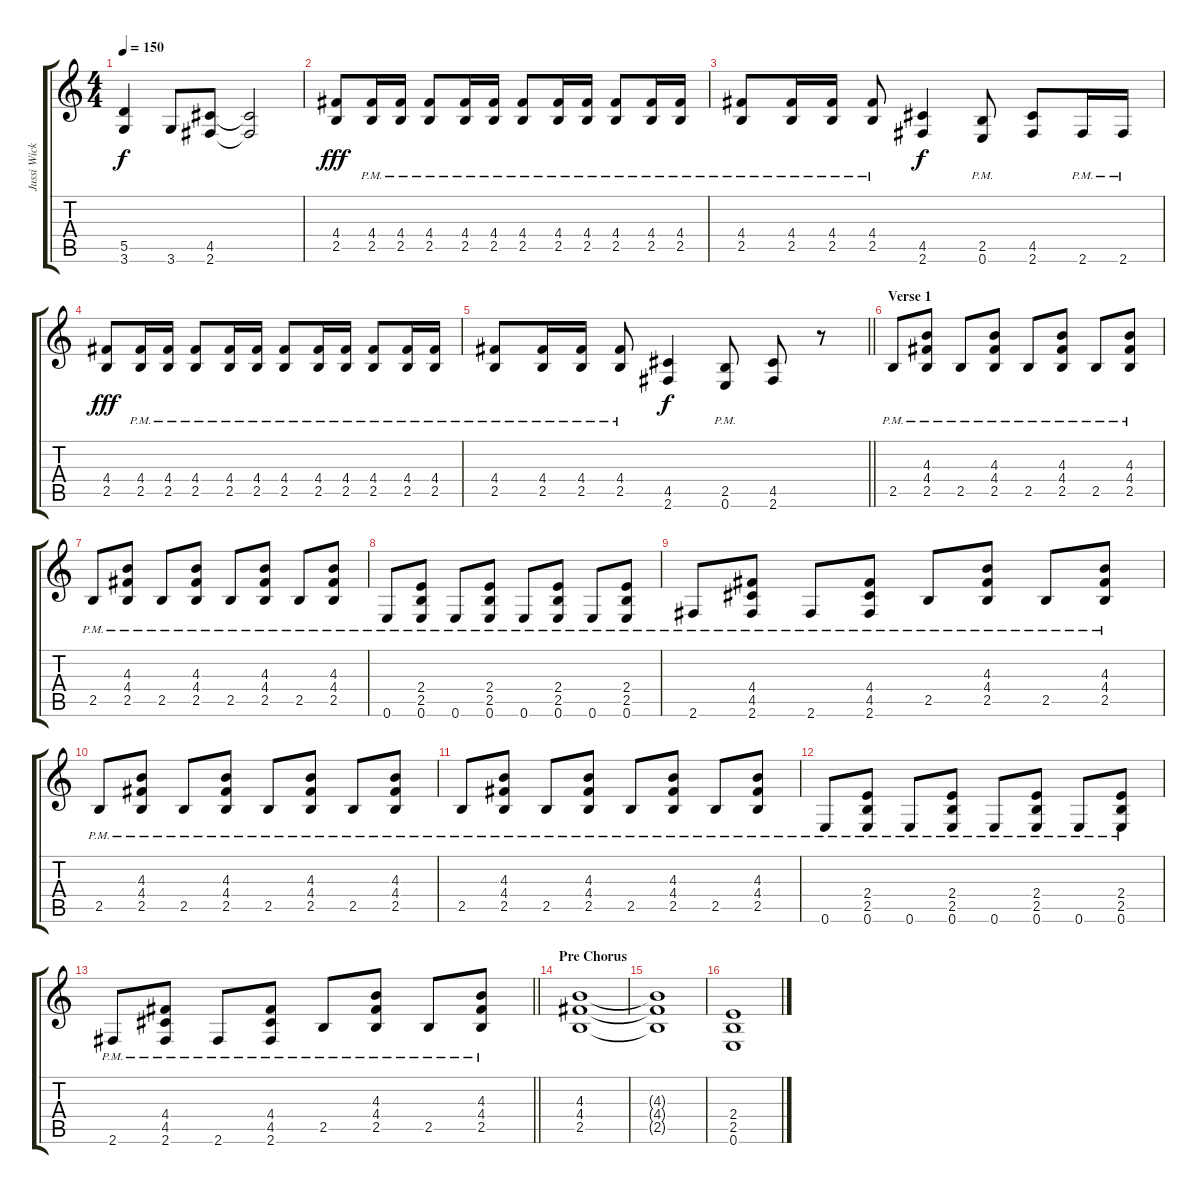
\track ("Jussi Wickström" "Jussi Wick") {instrument distortionguitar}
\staff {score tabs}
\tuning (E4 B3 G3 D3 A2 E2) {hide}
\ts (4 4)
\tempo 150
\clef g2
\ks c
(5.5 3.6).4{dy f} 3.6.8 (4.5 2.6).8 (4.5{t} 2.6{t}).2 |
(4.4 2.5).8{dy fff} (4.4{pm} 2.5{pm}).16 (4.4{pm} 2.5{pm}).16 (4.4{pm} 2.5{pm}).8 (4.4{pm} 2.5{pm}).16 (4.4{pm} 2.5{pm}).16 (4.4{pm} 2.5{pm}).8 (4.4{pm} 2.5{pm}).16 (4.4{pm} 2.5{pm}).16 (4.4{pm} 2.5{pm}).8 (4.4{pm} 2.5{pm}).16 (4.4{pm} 2.5{pm}).16 |
(4.4{pm} 2.5{pm}).8 (4.4{pm} 2.5{pm}).16 (4.4{pm} 2.5{pm}).16 (4.4{pm} 2.5{pm}).8 (4.5 2.6).4{dy f} (2.5{pm} 0.6{pm}).8 (4.5 2.6).8 2.6{pm}.16 2.6{pm}.16 |
(4.4 2.5).8{dy fff} (4.4{pm} 2.5{pm}).16 (4.4{pm} 2.5{pm}).16 (4.4{pm} 2.5{pm}).8 (4.4{pm} 2.5{pm}).16 (4.4{pm} 2.5{pm}).16 (4.4{pm} 2.5{pm}).8 (4.4{pm} 2.5{pm}).16 (4.4{pm} 2.5{pm}).16 (4.4{pm} 2.5{pm}).8 (4.4{pm} 2.5{pm}).16 (4.4{pm} 2.5{pm}).16 |
\barLineRight lightlight
(4.4{pm} 2.5{pm}).8 (4.4{pm} 2.5{pm}).16 (4.4{pm} 2.5{pm}).16 (4.4{pm} 2.5{pm}).8 (4.5 2.6).4{dy f} (2.5{pm} 0.6{pm}).8 (4.5 2.6).8 r.8 |
\section ("" "Verse 1")
2.5{pm}.8 (4.3{pm} 4.4{pm} 2.5{pm}).8 2.5{pm}.8 (4.3{pm} 4.4{pm} 2.5{pm}).8 2.5{pm}.8 (4.3{pm} 4.4{pm} 2.5{pm}).8 2.5{pm}.8 (4.3{pm} 4.4{pm} 2.5{pm}).8 |
2.5{pm}.8 (4.3{pm} 4.4{pm} 2.5{pm}).8 2.5{pm}.8 (4.3{pm} 4.4{pm} 2.5{pm}).8 2.5{pm}.8 (4.3{pm} 4.4{pm} 2.5{pm}).8 2.5{pm}.8 (4.3{pm} 4.4{pm} 2.5{pm}).8 |
0.6{pm}.8 (2.4{pm} 2.5{pm} 0.6{pm}).8 0.6{pm}.8 (2.4{pm} 2.5{pm} 0.6{pm}).8 0.6{pm}.8 (2.4{pm} 2.5{pm} 0.6{pm}).8 0.6{pm}.8 (2.4{pm} 2.5{pm} 0.6{pm}).8 |
2.6{pm}.8 (4.4{pm} 4.5{pm} 2.6{pm}).8 2.6{pm}.8 (4.4{pm} 4.5{pm} 2.6{pm}).8 2.5{pm}.8 (4.3{pm} 4.4{pm} 2.5{pm}).8 2.5{pm}.8 (4.3{pm} 4.4{pm} 2.5{pm}).8 |
2.5{pm}.8 (4.3{pm} 4.4{pm} 2.5{pm}).8 2.5{pm}.8 (4.3{pm} 4.4{pm} 2.5{pm}).8 2.5{pm}.8 (4.3{pm} 4.4{pm} 2.5{pm}).8 2.5{pm}.8 (4.3{pm} 4.4{pm} 2.5{pm}).8 |
2.5{pm}.8 (4.3{pm} 4.4{pm} 2.5{pm}).8 2.5{pm}.8 (4.3{pm} 4.4{pm} 2.5{pm}).8 2.5{pm}.8 (4.3{pm} 4.4{pm} 2.5{pm}).8 2.5{pm}.8 (4.3{pm} 4.4{pm} 2.5{pm}).8 |
0.6{pm}.8 (2.4{pm} 2.5{pm} 0.6{pm}).8 0.6{pm}.8 (2.4{pm} 2.5{pm} 0.6{pm}).8 0.6{pm}.8 (2.4{pm} 2.5{pm} 0.6{pm}).8 0.6{pm}.8 (2.4{pm} 2.5{pm} 0.6{pm}).8 |
\barLineRight lightlight
2.6{pm}.8 (4.4{pm} 4.5{pm} 2.6{pm}).8 2.6{pm}.8 (4.4{pm} 4.5{pm} 2.6{pm}).8 2.5{pm}.8 (4.3{pm} 4.4{pm} 2.5{pm}).8 2.5{pm}.8 (4.3{pm} 4.4{pm} 2.5{pm}).8 |
\section ("" "Pre Chorus")
(4.3 4.4 2.5).1 |
(4.3{t} 4.4{t} 2.5{t}).1 |
(2.4 2.5 0.6).1
